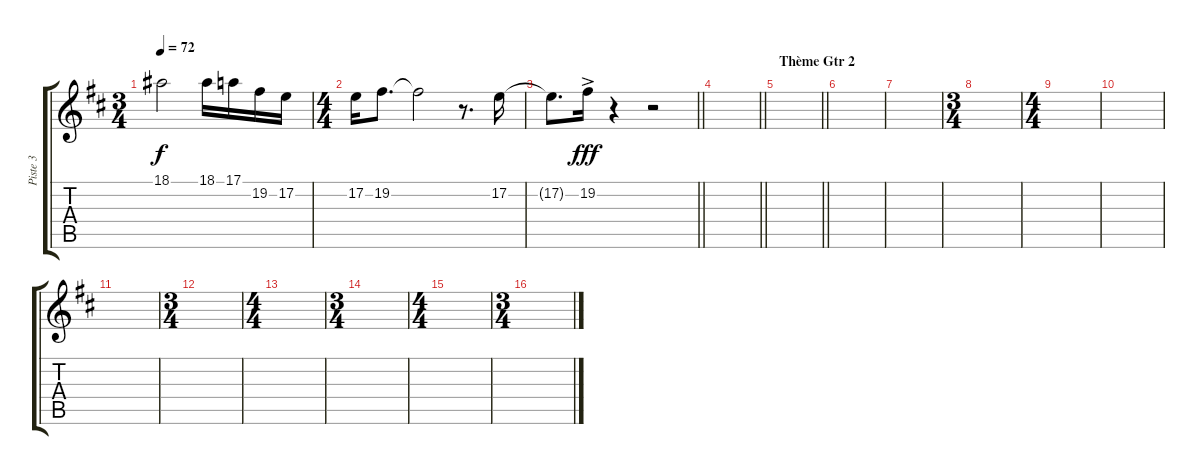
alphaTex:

\track ("Piste 3" "Piste 3") {instrument trumpet}
\staff {score tabs}
\tuning (E4 B3 G3 D3 A2 E2) {hide}
\ts (3 4)
\tempo 72
\clef g2
\ks bminor
18.1{t}.2{dy f} 18.1.16 17.1.16 19.2.16 17.2.16 |
\ts (4 4)
17.2.16 19.2.8{d} 19.2{t}.2 r.8{d} 17.2.16 |
\barLineRight lightlight
17.2{t}.8{d} 19.2{ac}.16{dy fff} r.4 r.2 |
\barLineRight lightlight
|
\section ("" "Thème Gtr 2")
\barLineRight lightlight
|
|
|
\ts (3 4)
|
\ts (4 4)
|
|
|
\ts (3 4)
|
\ts (4 4)
|
\ts (3 4)
|
\ts (4 4)
|
\ts (3 4)
